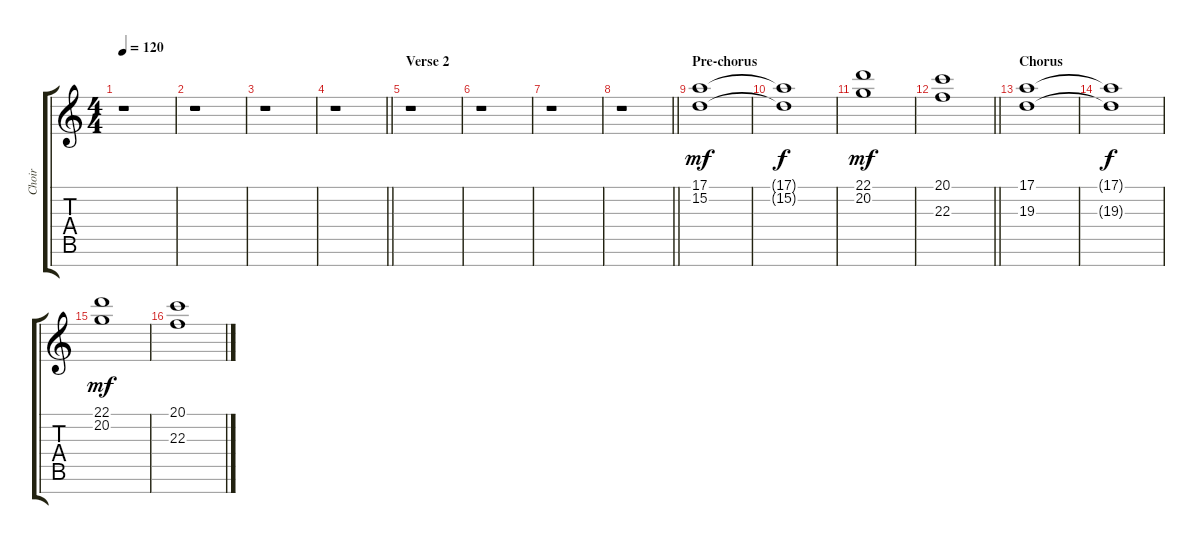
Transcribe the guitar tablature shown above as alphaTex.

\track ("Choir" "Choir") {instrument choiraahs}
\staff {score tabs}
\tuning (E4 B3 G3 D3 A2 E2 B1) {hide}
\ts (4 4)
\tempo 120
\clef g2
\ks c
r.1{dy mf} |
r.1 |
r.1 |
\barLineRight lightlight
r.1 |
\section ("" "Verse 2")
r.1 |
r.1 |
r.1 |
\barLineRight lightlight
r.1 |
\section ("" "Pre-chorus")
(17.1 15.2).1 |
(17.1{t} 15.2{t}).1{dy f} |
(22.1 20.2).1{dy mf} |
\barLineRight lightlight
(20.1 22.3).1 |
\section ("" "Chorus")
(17.1 19.3).1 |
(17.1{t} 19.3{t}).1{dy f} |
(22.1 20.2).1{dy mf} |
(20.1 22.3).1
